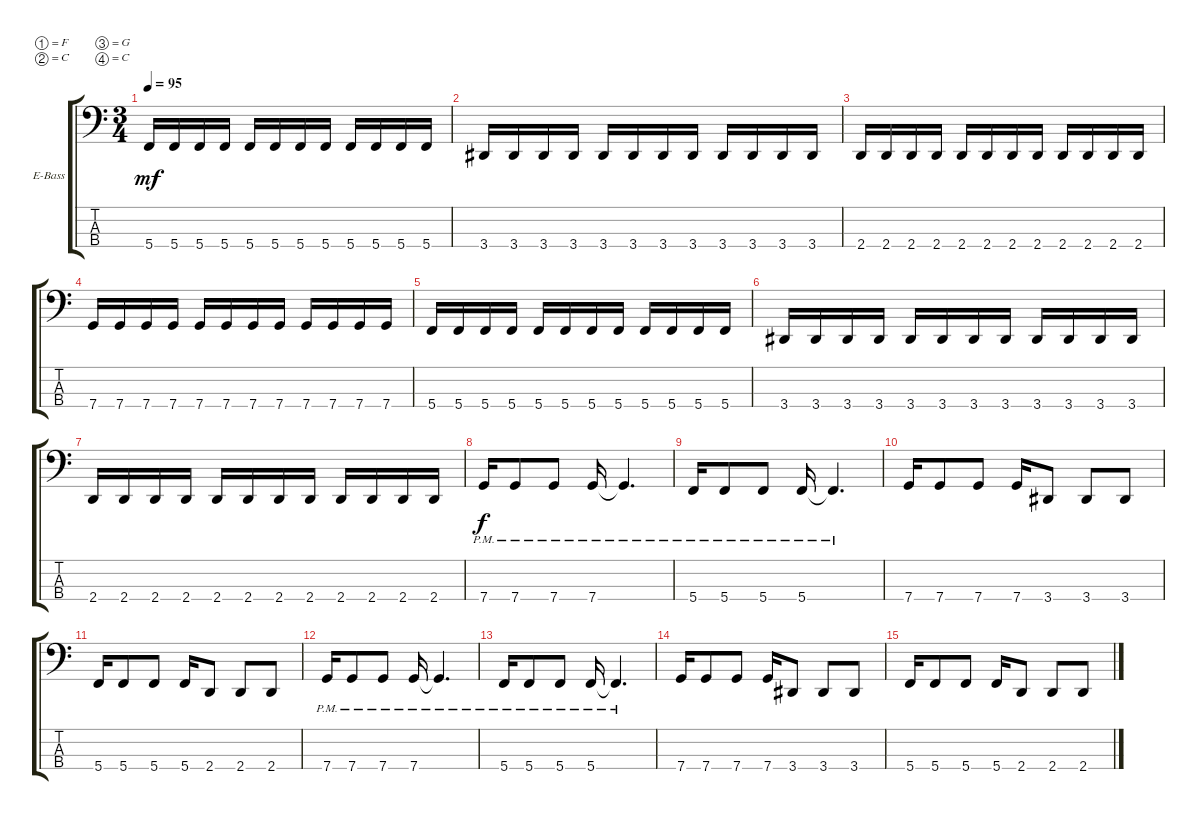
\defaultSystemsLayout 4
\bracketExtendMode groupsimilarinstruments
\firstSystemTrackNameOrientation horizontal
\otherSystemsTrackNameOrientation horizontal
\track ("Erzan" "E-Bass") {instrument electricbassfinger}
\staff {score tabs}
\tuning (F2 C2 G1 C1)
\ts (3 4)
\tempo 95
\clef f4
\ks c
5.4.16{dy mf} 5.4.16 5.4.16 5.4.16 5.4.16 5.4.16 5.4.16 5.4.16 5.4.16 5.4.16 5.4.16 5.4.16 |
3.4.16 3.4.16 3.4.16 3.4.16 3.4.16 3.4.16 3.4.16 3.4.16 3.4.16 3.4.16 3.4.16 3.4.16 |
2.4.16 2.4.16 2.4.16 2.4.16 2.4.16 2.4.16 2.4.16 2.4.16 2.4.16 2.4.16 2.4.16 2.4.16 |
7.4.16 7.4.16 7.4.16 7.4.16 7.4.16 7.4.16 7.4.16 7.4.16 7.4.16 7.4.16 7.4.16 7.4.16 |
5.4.16 5.4.16 5.4.16 5.4.16 5.4.16 5.4.16 5.4.16 5.4.16 5.4.16 5.4.16 5.4.16 5.4.16 |
3.4.16 3.4.16 3.4.16 3.4.16 3.4.16 3.4.16 3.4.16 3.4.16 3.4.16 3.4.16 3.4.16 3.4.16 |
2.4.16 2.4.16 2.4.16 2.4.16 2.4.16 2.4.16 2.4.16 2.4.16 2.4.16 2.4.16 2.4.16 2.4.16 |
7.4{pm}.16{dy f} 7.4{pm}.8 7.4{pm}.8 7.4{pm}.16 7.4{pm t}.4{d} |
5.4{pm}.16 5.4{pm}.8 5.4{pm}.8 5.4{pm}.16 5.4{pm t}.4{d} |
7.4.16 7.4.8 7.4.8 7.4.16 3.4.8 3.4.8 3.4.8 |
5.4.16 5.4.8 5.4.8 5.4.16 2.4.8 2.4.8 2.4.8 |
7.4{pm}.16 7.4{pm}.8 7.4{pm}.8 7.4{pm}.16 7.4{pm t}.4{d} |
5.4{pm}.16 5.4{pm}.8 5.4{pm}.8 5.4{pm}.16 5.4{pm t}.4{d} |
7.4.16 7.4.8 7.4.8 7.4.16 3.4.8 3.4.8 3.4.8 |
5.4.16 5.4.8 5.4.8 5.4.16 2.4.8 2.4.8 2.4.8
